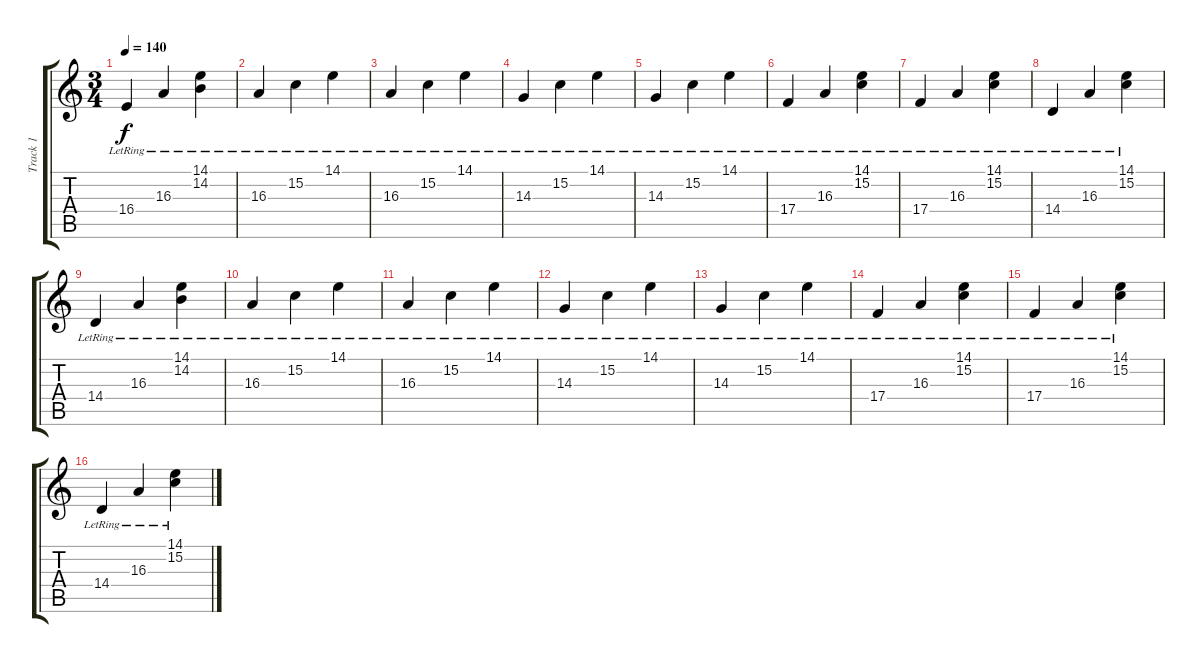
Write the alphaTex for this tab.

\track ("Track 1" "Track 1") {instrument brightacousticpiano}
\staff {score tabs}
\tuning (D4 A3 F3 C3 G2 D2) {hide}
\ts (3 4)
\tempo 140
\clef g2
\ks c
16.4{lr}.4{dy f} 16.3{lr}.4 (14.1{lr} 14.2{lr}).4 |
16.3{lr}.4 15.2{lr}.4 14.1{lr}.4 |
16.3{lr}.4 15.2{lr}.4 14.1{lr}.4 |
14.3{lr}.4 15.2{lr}.4 14.1{lr}.4 |
14.3{lr}.4 15.2{lr}.4 14.1{lr}.4 |
17.4{lr}.4 16.3{lr}.4 (14.1{lr} 15.2{lr}).4 |
17.4{lr}.4 16.3{lr}.4 (14.1{lr} 15.2{lr}).4 |
14.4{lr}.4 16.3{lr}.4 (14.1{lr} 15.2{lr}).4 |
14.4{lr}.4 16.3{lr}.4 (14.1{lr} 14.2{lr}).4 |
16.3{lr}.4 15.2{lr}.4 14.1{lr}.4 |
16.3{lr}.4 15.2{lr}.4 14.1{lr}.4 |
14.3{lr}.4 15.2{lr}.4 14.1{lr}.4 |
14.3{lr}.4 15.2{lr}.4 14.1{lr}.4 |
17.4{lr}.4 16.3{lr}.4 (14.1{lr} 15.2{lr}).4 |
17.4{lr}.4 16.3{lr}.4 (14.1{lr} 15.2{lr}).4 |
14.4{lr}.4 16.3{lr}.4 (14.1{lr} 15.2{lr}).4
